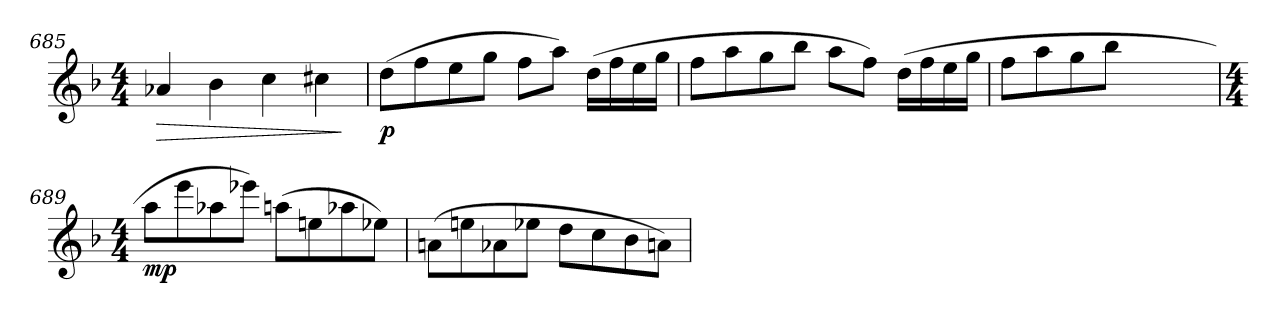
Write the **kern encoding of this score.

**kern	**dynam
*part1	*part1
*staff1	*staff1
*clefG2	*
*k[b-]	*
*M4/4	*
=685	=685
!	!LO:HP:b
4a-X/	>
4b-\	.
4cc\	.
4cc#X\	.
.	]
=686	=686
!	!LO:DY:b
(>8dd\L	p
8ff\	.
8ee\	.
8gg\J	.
8ff\L	.
8aa\J)	.
(>16dd\LL	.
16ff\	.
16ee\	.
16gg\JJ	.
=687	=687
8ff\L	.
8aa\	.
8gg\	.
8bb-\J	.
8aa\L	.
8ff\J)	.
(>16dd\LL	.
16ff\	.
16ee\	.
16gg\JJ	.
=688	=688
8ff\L	.
8aa\	.
8gg\	.
8bb-\J	.
2ryy	.
=689	=689
*M4/4	*
!	!LO:DY:b
8aa\L	mp
8eee\	.
8aa-X\	.
8eee-X\J)	.
(>8aan\L	.
8een\	.
8aa-X\	.
8ee-X\J)	.
=690	=690
(>8an\L	.
8een\	.
8a-X\	.
8ee-X\J	.
8dd\L	.
8cc\	.
8b-\	.
8an\J)	.
=	=
*-	*-
